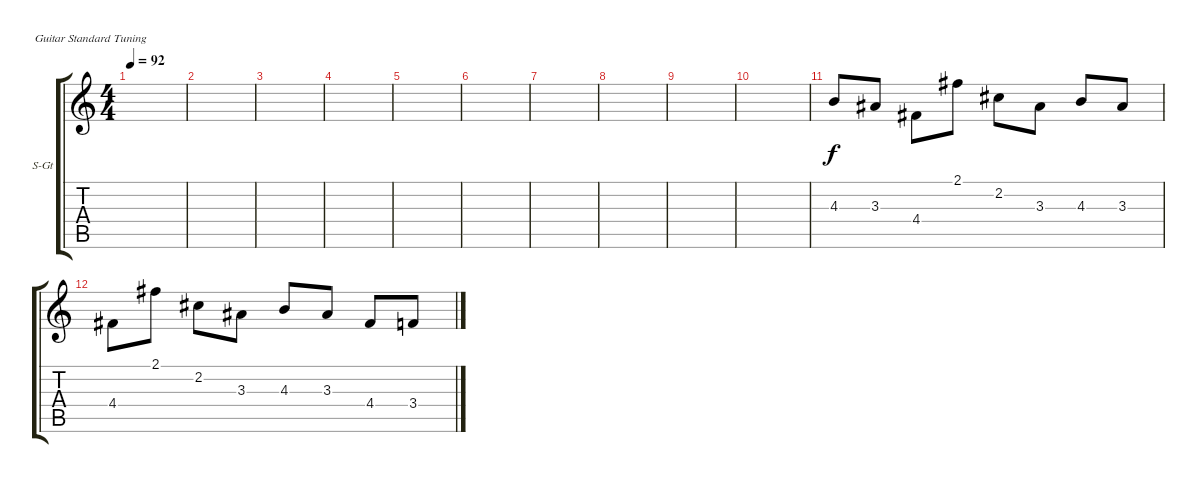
\defaultSystemsLayout 4
\bracketExtendMode groupsimilarinstruments
\firstSystemTrackNameOrientation horizontal
\otherSystemsTrackNameOrientation horizontal
\track ("Steel Guitar" "S-Gt") {instrument acousticguitarsteel}
\staff {score tabs}
\tuning (E4 B3 G3 D3 A2 E2)
\ts (4 4)
\tempo 92
\clef g2
\ks c
|
|
|
|
|
|
|
|
|
|
4.3.8 3.3.8 4.4.8 2.1.8 2.2.8 3.3.8 4.3.8 3.3.8 |
4.4.8 2.1.8 2.2.8 3.3.8 4.3.8 3.3.8 4.4.8 3.4.8
